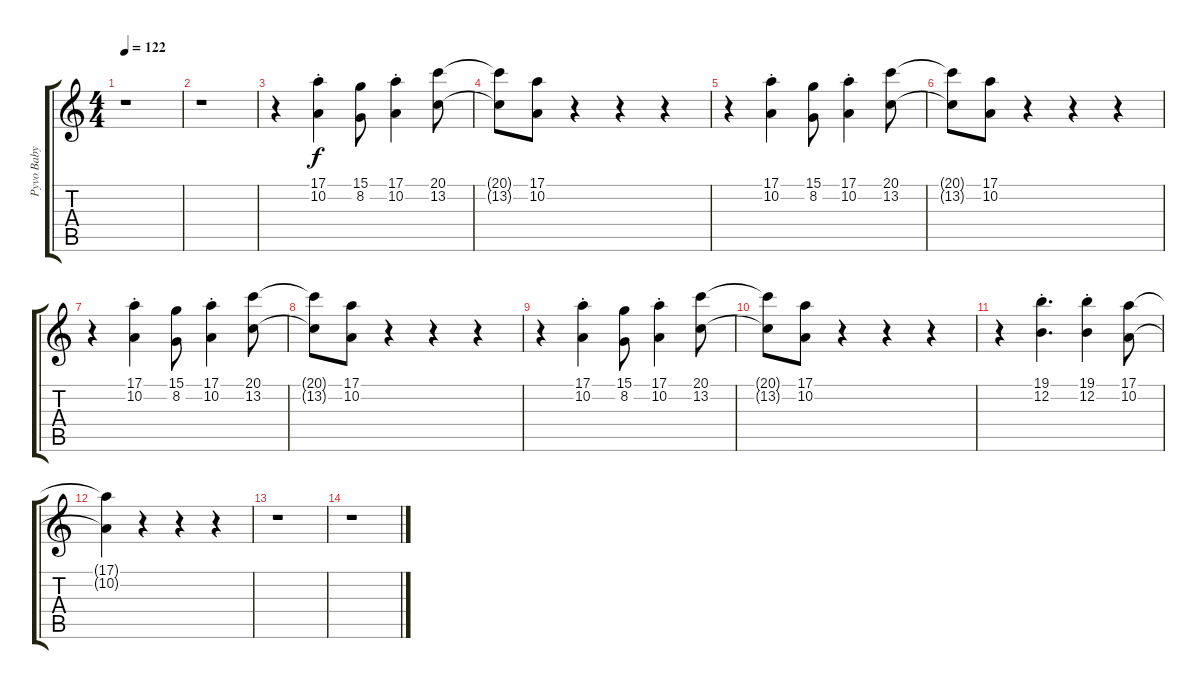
\track ("Pyvo Baby Papirosy" "Pyvo Baby ") {instrument altosax}
\staff {score tabs}
\tuning (E4 B3 G3 D3 A2 E2) {hide}
\ts (4 4)
\tempo 122
\clef g2
\ks c
r.1{dy f} |
r.1 |
r.4 (17.1{st} 10.2{st}).4 (15.1 8.2).8 (17.1{st} 10.2{st}).4 (20.1 13.2).8 |
(20.1{t} 13.2{t}).8 (17.1 10.2).8 r.4 r.4 r.4 |
r.4 (17.1{st} 10.2{st}).4 (15.1 8.2).8 (17.1{st} 10.2).4 (20.1 13.2).8 |
(20.1{t} 13.2{t}).8 (17.1 10.2).8 r.4 r.4 r.4 |
r.4 (17.1{st} 10.2{st}).4 (15.1 8.2).8 (17.1{st} 10.2).4 (20.1 13.2).8 |
(20.1{t} 13.2{t}).8 (17.1 10.2).8 r.4 r.4 r.4 |
r.4 (17.1{st} 10.2{st}).4 (15.1 8.2).8 (17.1 10.2{st}).4 (20.1 13.2).8 |
(20.1{t} 13.2{t}).8 (17.1 10.2).8 r.4 r.4 r.4 |
r.4 (19.1 12.2{st}).4{d} (19.1 12.2{st}).4 (17.1 10.2).8 |
(17.1{t} 10.2{t}).4 r.4 r.4 r.4 |
r.1 |
r.1
